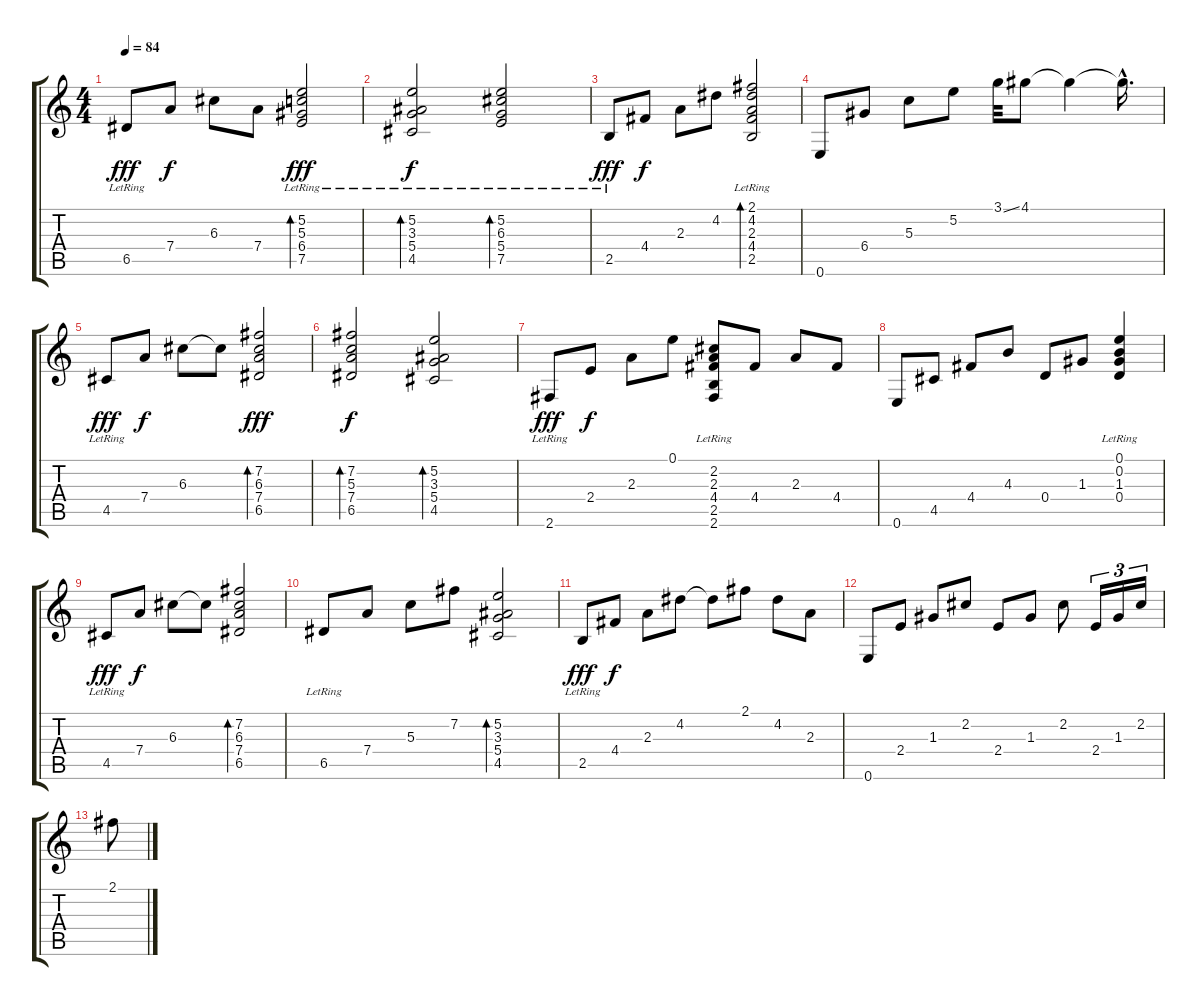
\track "" {instrument acousticguitarnylon}
\staff {score tabs}
\tuning (E4 B3 G3 D3 A2 E2) {hide}
\ts (4 4)
\tempo 84
\clef g2
\ks c
6.5{lr}.8{dy fff} 7.4.8{dy f} 6.3.8 7.4.8 (5.2{lr} 5.3 6.4 7.5).2{bd 480 dy fff} |
(5.2{lr} 3.3{lr} 5.4{lr} 4.5{lr}).2{bd 480 dy f} (5.2{lr} 6.3{lr} 5.4{lr} 7.5).2{bd 480} |
2.5{lr}.8{dy fff} 4.4.8{dy f} 2.3.8 4.2.8 (2.1{lr} 4.2{lr} 2.3{lr} 4.4{lr} 2.5).2{bd 480} |
0.6.8 6.4.8 5.3.8 5.2.8 3.1{ss}.32 4.1.8 4.1{t}.4 4.1{hac t}.16{d} |
4.5{lr}.8{dy fff} 7.4.8{dy f} 6.3.8 6.3{t}.8 (7.2 6.3 7.4 6.5).2{bd 480 dy fff} |
(7.2 5.3 7.4 6.5).2{bd 480 dy f} (5.2 3.3 5.4 4.5).2{bd 480} |
2.6{lr}.8{dy fff} 2.4.8{dy f} 2.3.8 0.1.8 (2.2{lr} 2.3{lr} 4.4{lr} 2.5{lr} 2.6{lr}).8 4.4.8 2.3.8 4.4.8 |
0.6.8 4.5.8 4.4.8 4.3.8 0.4.8 1.3.8 (0.1{lr} 0.2{lr} 1.3{lr} 0.4{lr}).4 |
4.5{lr}.8{dy fff} 7.4.8{dy f} 6.3.8 6.3{t}.8 (7.2 6.3 7.4 6.5).2{bd 480} |
6.5{lr}.8 7.4.8 5.3.8 7.2.8 (5.2 3.3 5.4 4.5).2{bd 480} |
2.5{lr}.8{dy fff} 4.4.8{dy f} 2.3.8 4.2.8 4.2{t}.8 2.1.8 4.2.8 2.3.8 |
0.6.8 2.4.8 1.3.8 2.2.8 2.4.8 1.3.8 2.2.8 2.4.16{tu (3 2)} 1.3.16{tu (3 2)} 2.2.16{tu (3 2)} |
2.1.8
